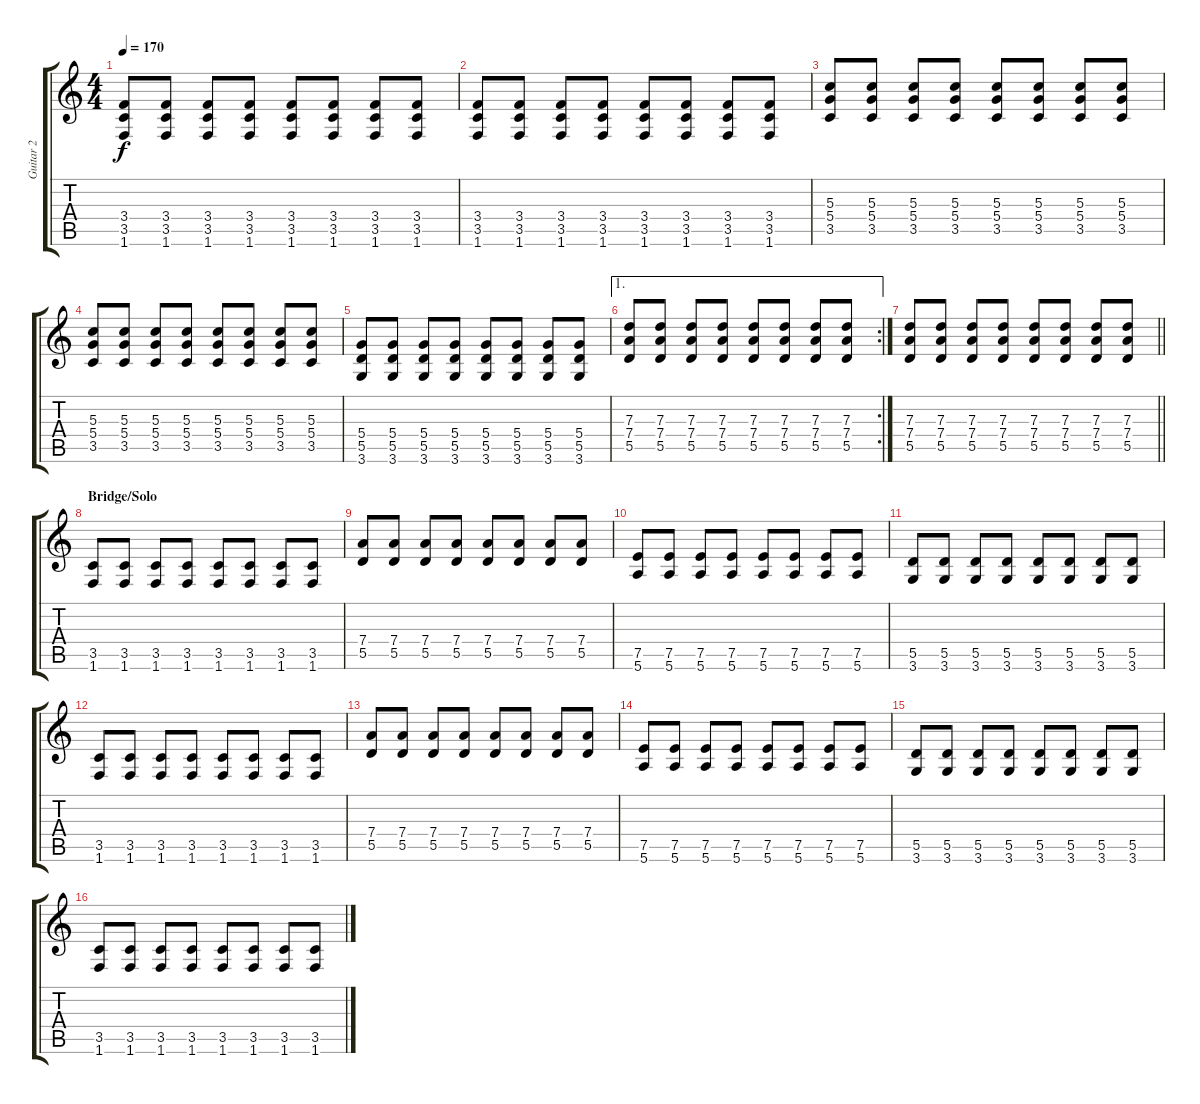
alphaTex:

\track ("Guitar 2" "Guitar 2") {instrument distortionguitar}
\staff {score tabs}
\tuning (E4 B3 G3 D3 A2 E2) {hide}
\ts (4 4)
\tempo 170
\clef g2
\ks c
(3.4 3.5 1.6).8{dy f} (3.4 3.5 1.6).8 (3.4 3.5 1.6).8 (3.4 3.5 1.6).8 (3.4 3.5 1.6).8 (3.4 3.5 1.6).8 (3.4 3.5 1.6).8 (3.4 3.5 1.6).8 |
(3.4 3.5 1.6).8 (3.4 3.5 1.6).8 (3.4 3.5 1.6).8 (3.4 3.5 1.6).8 (3.4 3.5 1.6).8 (3.4 3.5 1.6).8 (3.4 3.5 1.6).8 (3.4 3.5 1.6).8 |
(5.3 5.4 3.5).8 (5.3 5.4 3.5).8 (5.3 5.4 3.5).8 (5.3 5.4 3.5).8 (5.3 5.4 3.5).8 (5.3 5.4 3.5).8 (5.3 5.4 3.5).8 (5.3 5.4 3.5).8 |
(5.3 5.4 3.5).8 (5.3 5.4 3.5).8 (5.3 5.4 3.5).8 (5.3 5.4 3.5).8 (5.3 5.4 3.5).8 (5.3 5.4 3.5).8 (5.3 5.4 3.5).8 (5.3 5.4 3.5).8 |
(5.4 5.5 3.6).8 (5.4 5.5 3.6).8 (5.4 5.5 3.6).8 (5.4 5.5 3.6).8 (5.4 5.5 3.6).8 (5.4 5.5 3.6).8 (5.4 5.5 3.6).8 (5.4 5.5 3.6).8 |
\ae 1
\rc 2
(7.3 7.4 5.5).8 (7.3 7.4 5.5).8 (7.3 7.4 5.5).8 (7.3 7.4 5.5).8 (7.3 7.4 5.5).8 (7.3 7.4 5.5).8 (7.3 7.4 5.5).8 (7.3 7.4 5.5).8 |
\barLineRight lightlight
(7.3 7.4 5.5).8 (7.3 7.4 5.5).8 (7.3 7.4 5.5).8 (7.3 7.4 5.5).8 (7.3 7.4 5.5).8 (7.3 7.4 5.5).8 (7.3 7.4 5.5).8 (7.3 7.4 5.5).8 |
\section ("" "Bridge/Solo")
(3.5 1.6).8{volume 13 balance 8} (3.5 1.6).8 (3.5 1.6).8 (3.5 1.6).8 (3.5 1.6).8 (3.5 1.6).8 (3.5 1.6).8 (3.5 1.6).8 |
(7.4 5.5).8 (7.4 5.5).8 (7.4 5.5).8 (7.4 5.5).8 (7.4 5.5).8 (7.4 5.5).8 (7.4 5.5).8 (7.4 5.5).8 |
(7.5 5.6).8{volume 13 balance 16} (7.5 5.6).8 (7.5 5.6).8 (7.5 5.6).8 (7.5 5.6).8 (7.5 5.6).8 (7.5 5.6).8 (7.5 5.6).8 |
(5.5 3.6).8 (5.5 3.6).8 (5.5 3.6).8 (5.5 3.6).8 (5.5 3.6).8 (5.5 3.6).8 (5.5 3.6).8 (5.5 3.6).8 |
(3.5 1.6).8{volume 13 balance 8} (3.5 1.6).8 (3.5 1.6).8 (3.5 1.6).8 (3.5 1.6).8 (3.5 1.6).8 (3.5 1.6).8 (3.5 1.6).8 |
(7.4 5.5).8 (7.4 5.5).8 (7.4 5.5).8 (7.4 5.5).8 (7.4 5.5).8 (7.4 5.5).8 (7.4 5.5).8 (7.4 5.5).8 |
(7.5 5.6).8{volume 13 balance 16} (7.5 5.6).8 (7.5 5.6).8 (7.5 5.6).8 (7.5 5.6).8 (7.5 5.6).8 (7.5 5.6).8 (7.5 5.6).8 |
(5.5 3.6).8 (5.5 3.6).8 (5.5 3.6).8 (5.5 3.6).8 (5.5 3.6).8 (5.5 3.6).8 (5.5 3.6).8 (5.5 3.6).8 |
(3.5 1.6).8{volume 13 balance 8} (3.5 1.6).8 (3.5 1.6).8 (3.5 1.6).8 (3.5 1.6).8 (3.5 1.6).8 (3.5 1.6).8 (3.5 1.6).8
